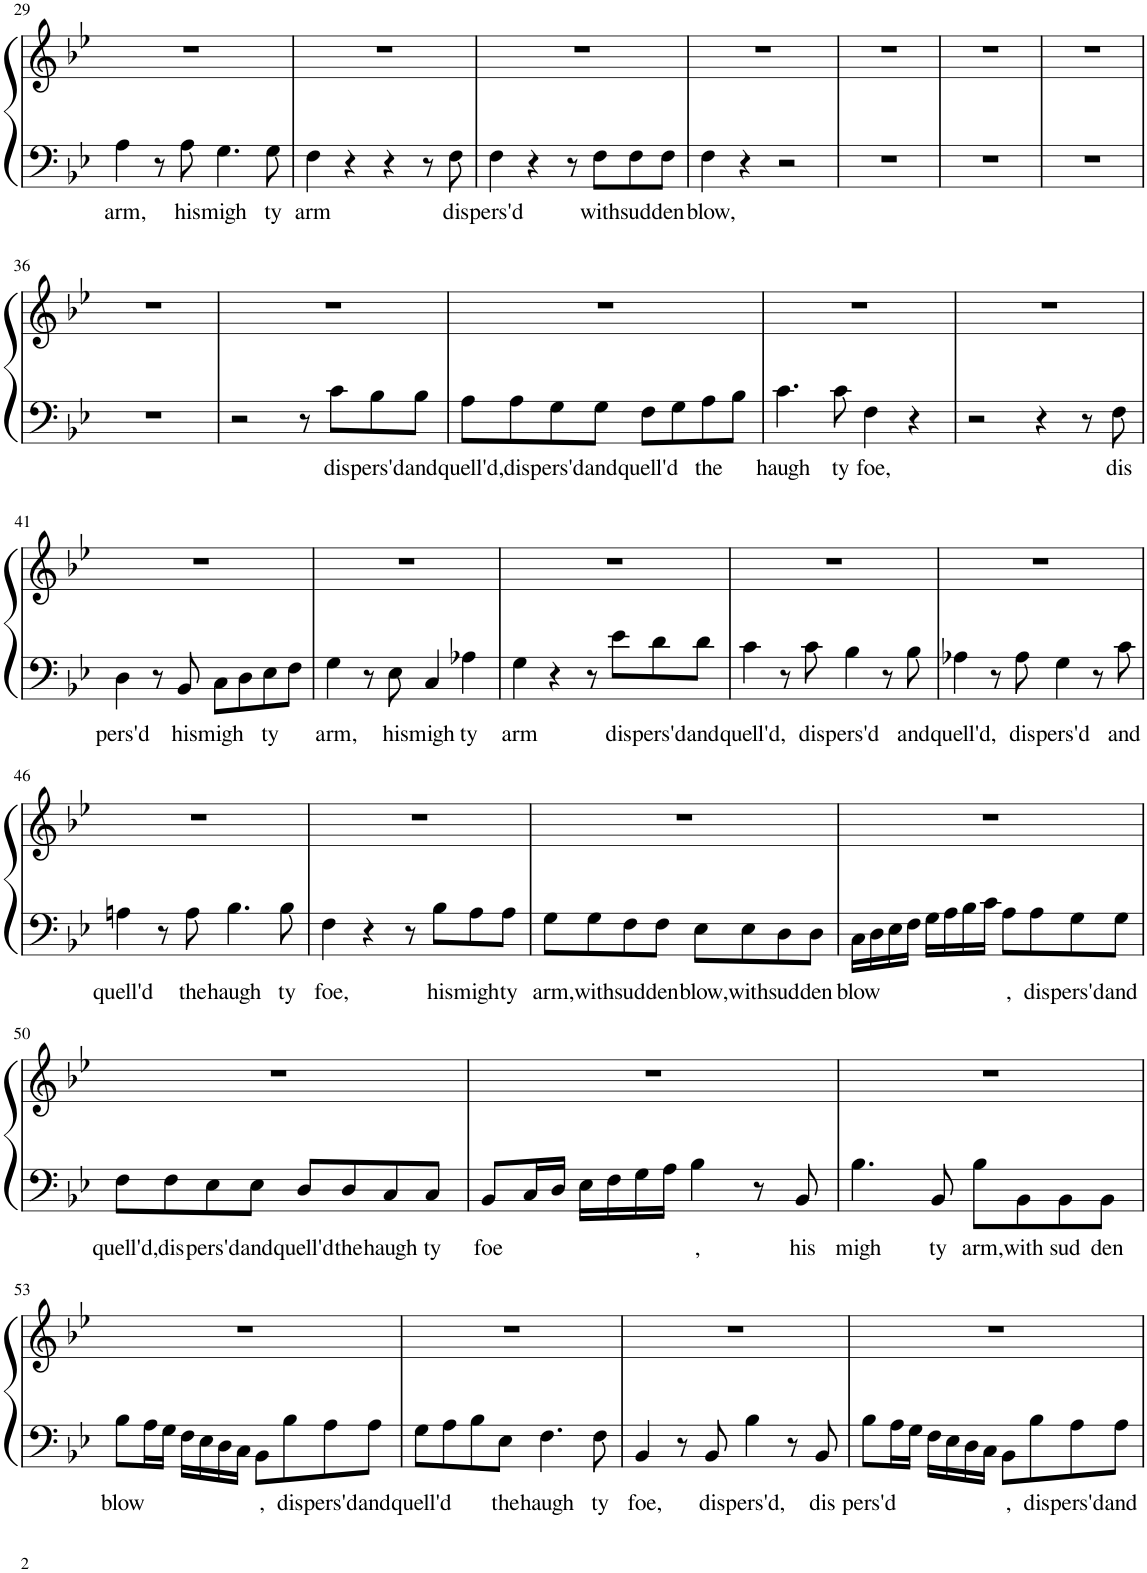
**kern	**text	**kern
*part1	*part1	*part1
*staff2	*staff2	*staff1
*I"Piano	*	*
*I'Pno.	*	*
!!LO:PB:g=z
*clefF4	*	*clefG2
*k[b-e-]	*	*k[b-e-]
*M4/4	*	*M4/4
*met(c)	*	*met(c)
=29	=29	=29
!	!LO:LY:b	!
4A\	arm,	1r
8r	.	.
!	!LO:LY:b	!
8A\	his	.
!	!LO:LY:b	!
4.G\	migh	.
!	!LO:LY:b	!
8G\	ty	.
=30	=30	=30
!	!LO:LY:b	!
4F\	arm	1r
4r	.	.
4r	.	.
8r	.	.
!	!LO:LY:b	!
8F\	dis	.
=31	=31	=31
!	!LO:LY:b	!
4F\	pers'd	1r
4r	.	.
8r	.	.
!	!LO:LY:b	!
8F\L	with	.
!	!LO:LY:b	!
8F\	sud	.
!	!LO:LY:b	!
8F\J	den	.
=32	=32	=32
!	!LO:LY:b	!
4F\	blow,	1r
4r	.	.
2r	.	.
=33	=33	=33
1r	.	1r
=34	=34	=34
1r	.	1r
=35	=35	=35
1r	.	1r
!!LO:LB:g=z
=36	=36	=36
1r	.	1r
=37	=37	=37
2r	.	1r
8r	.	.
!	!LO:LY:b	!
8c\L	dis	.
!	!LO:LY:b	!
8B-\	pers'd	.
!	!LO:LY:b	!
8B-\J	and	.
=38	=38	=38
!	!LO:LY:b	!
8A\L	quell'd,	1r
!	!LO:LY:b	!
8A\	dis	.
!	!LO:LY:b	!
8G\	pers'd	.
!	!LO:LY:b	!
8G\J	and	.
!	!LO:LY:b	!
8F\L	quell'd	.
8G\	.	.
!	!LO:LY:b	!
8A\	the	.
8B-\J	.	.
=39	=39	=39
!	!LO:LY:b	!
4.c\	haugh	1r
!	!LO:LY:b	!
8c\	ty	.
!	!LO:LY:b	!
4F\	foe,	.
4r	.	.
=40	=40	=40
2r	.	1r
4r	.	.
8r	.	.
!	!LO:LY:b	!
8F\	dis	.
!!LO:LB:g=z
=41	=41	=41
!	!LO:LY:b	!
4D\	pers'd	1r
8r	.	.
!	!LO:LY:b	!
8BB-/	his	.
!	!LO:LY:b	!
8C\L	migh	.
8D\	.	.
!	!LO:LY:b	!
8E-\	ty	.
8F\J	.	.
=42	=42	=42
!	!LO:LY:b	!
4G\	arm,	1r
8r	.	.
!	!LO:LY:b	!
8E-\	his	.
!	!LO:LY:b	!
4C/	migh	.
!	!LO:LY:b	!
4A-X\	ty	.
=43	=43	=43
!	!LO:LY:b	!
4G\	arm	1r
4r	.	.
8r	.	.
!	!LO:LY:b	!
8e-\L	dis	.
!	!LO:LY:b	!
8d\	pers'd	.
!	!LO:LY:b	!
8d\J	and	.
=44	=44	=44
!	!LO:LY:b	!
4c\	quell'd,	1r
8r	.	.
!	!LO:LY:b	!
8c\	dis	.
!	!LO:LY:b	!
4B-\	pers'd	.
8r	.	.
!	!LO:LY:b	!
8B-\	and	.
=45	=45	=45
!	!LO:LY:b	!
4A-X\	quell'd,	1r
8r	.	.
!	!LO:LY:b	!
8A-\	dis	.
!	!LO:LY:b	!
4G\	pers'd	.
8r	.	.
!	!LO:LY:b	!
8c\	and	.
!!LO:LB:g=z
=46	=46	=46
!	!LO:LY:b	!
4An\	quell'd	1r
8r	.	.
!	!LO:LY:b	!
8A\	the	.
!	!LO:LY:b	!
4.B-\	haugh	.
!	!LO:LY:b	!
8B-\	ty	.
=47	=47	=47
!	!LO:LY:b	!
4F\	foe,	1r
4r	.	.
8r	.	.
!	!LO:LY:b	!
8B-\L	his	.
!	!LO:LY:b	!
8A\	migh	.
!	!LO:LY:b	!
8A\J	ty	.
=48	=48	=48
!	!LO:LY:b	!
8G\L	arm,	1r
!	!LO:LY:b	!
8G\	with	.
!	!LO:LY:b	!
8F\	sud	.
!	!LO:LY:b	!
8F\J	den	.
!	!LO:LY:b	!
8E-\L	blow,	.
!	!LO:LY:b	!
8E-\	with	.
!	!LO:LY:b	!
8D\	sud	.
!	!LO:LY:b	!
8D\J	den	.
=49	=49	=49
!	!LO:LY:b	!
16C\LL	blow	1r
16D\	.	.
16E-\	.	.
16F\JJ	.	.
16G\LL	.	.
16A\	.	.
16B-\	.	.
16c\JJ	.	.
!	!LO:LY:b	!
8A\L	,	.
!	!LO:LY:b	!
8A\	dis	.
!	!LO:LY:b	!
8G\	pers'd	.
!	!LO:LY:b	!
8G\J	and	.
!!LO:LB:g=z
=50	=50	=50
!	!LO:LY:b	!
8F\L	quell'd,	1r
!	!LO:LY:b	!
8F\	dis	.
!	!LO:LY:b	!
8E-\	pers'd	.
!	!LO:LY:b	!
8E-\J	and	.
!	!LO:LY:b	!
8D/L	quell'd	.
!	!LO:LY:b	!
8D/	the	.
!	!LO:LY:b	!
8C/	haugh	.
!	!LO:LY:b	!
8C/J	ty	.
=51	=51	=51
!	!LO:LY:b	!
8BB-/L	foe	1r
16C/L	.	.
16D/JJ	.	.
16E-\LL	.	.
16F\	.	.
16G\	.	.
16A\JJ	.	.
!	!LO:LY:b	!
4B-\	,	.
8r	.	.
!	!LO:LY:b	!
8BB-/	his	.
=52	=52	=52
!	!LO:LY:b	!
4.B-\	migh	1r
!	!LO:LY:b	!
8BB-/	ty	.
!	!LO:LY:b	!
8B-\L	arm,	.
!	!LO:LY:b	!
8BB-\	with	.
!	!LO:LY:b	!
8BB-\	sud	.
!	!LO:LY:b	!
8BB-\J	den	.
!!LO:LB:g=z
=53	=53	=53
!	!LO:LY:b	!
8B-\L	blow	1r
16A\L	.	.
16G\JJ	.	.
16F\LL	.	.
16E-\	.	.
16D\	.	.
16C\JJ	.	.
!	!LO:LY:b	!
8BB-\L	,	.
!	!LO:LY:b	!
8B-\	dis	.
!	!LO:LY:b	!
8A\	pers'd	.
!	!LO:LY:b	!
8A\J	and	.
=54	=54	=54
!	!LO:LY:b	!
8G\L	quell'd	1r
8A\	.	.
8B-\	.	.
!	!LO:LY:b	!
8E-\J	the	.
!	!LO:LY:b	!
4.F\	haugh	.
!	!LO:LY:b	!
8F\	ty	.
=55	=55	=55
!	!LO:LY:b	!
4BB-/	foe,	1r
8r	.	.
!	!LO:LY:b	!
8BB-/	dis	.
!	!LO:LY:b	!
4B-\	pers'd,	.
8r	.	.
!	!LO:LY:b	!
8BB-/	dis	.
=56	=56	=56
!	!LO:LY:b	!
8B-\L	pers'd	1r
16A\L	.	.
16G\JJ	.	.
16F\LL	.	.
16E-\	.	.
16D\	.	.
16C\JJ	.	.
!	!LO:LY:b	!
8BB-\L	,	.
!	!LO:LY:b	!
8B-\	dis	.
!	!LO:LY:b	!
8A\	pers'd	.
!	!LO:LY:b	!
8A\J	and	.
=	=	=
*-	*-	*-
